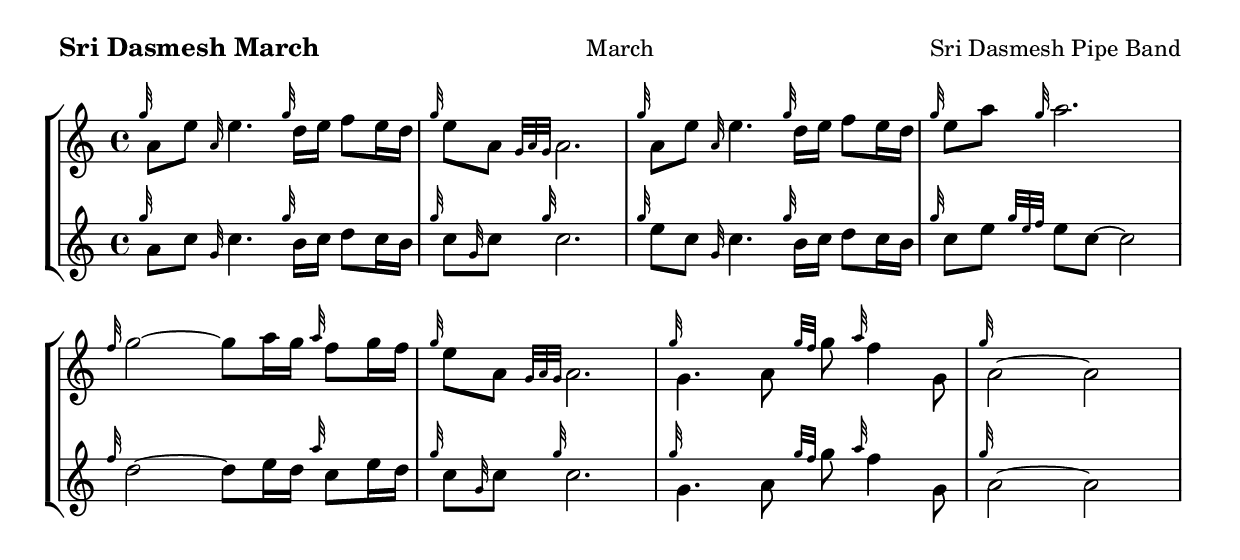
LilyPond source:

\version "2.18.2"

\include "bagpipe.ly"
today = #(strftime "%e %B %Y" (localtime (current-time)))

\paper {
  top-margin = 1\cm

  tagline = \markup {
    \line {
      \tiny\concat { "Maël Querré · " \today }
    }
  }

  scoreTitleMarkup = \markup {
    \fill-line {
      \column {
        \large \bold \fromproperty #'header:title
        \bold \fromproperty #'header:subtitle
      }
      \fromproperty #'header:meter
      \column {
        \fromproperty #'header:composer
        \italic \fromproperty #'header:arranger
        \tiny \fromproperty #'header:date
      }
    }
  }

  markup-system-spacing #'basic-distance = #10
}

\layout {
  indent = 0.0\cm
  \context {
    \Score \remove "Bar_number_engraver"
  }
}


\score {
  {
    \parallelMusic #'(voiceA voiceB) {
      \hideKeySignature
      \time 4/4

      % Melody
      \grg a8 e8 \gra e4. \grg d16 e16 f8 e16 d16 \grg e8 a8 \wbirl a2.
      \grg a8 e8 \gra e4. \grg d16 e16 f8 e16 d16 \grg e8 A8 \grg A2. |

      \hideKeySignature
      % Harmony
      \grg a8 c8 \grG c4. \grg b16 c16 d8 c16 b16 \grg c8 \grG c8 \grg c2.
      \grg e8 c8 \grG c4. \grg b16 c16 d8 c16 b16 \grg c8 e8 \dble e8 c8~ c2 |

      \break

      % Melody
      \grf g2~ g8 A16 g16 \grA f8 g16 f16 \grg e8 a8 \wbirl a2.
      \grg G4. a8 \dblg g8 \grA f4 G8 \grg a2~ a2 |

      % Harmony
      \grf d2~ d8 e16 d16 \grA c8 e16 d16 \grg c8 \grG c8 \grg c2.
      \grg G4. a8 \dblg g8 \grA f4 G8 \grg a2~ a2 |
    }

    \new StaffGroup <<
      \new Staff << \voiceA >>
      \new Staff << \voiceB >>
    >>
  }

  \header {
    title = "Sri Dasmesh March"
    meter = "March"
    composer = "Sri Dasmesh Pipe Band"
  }
  
  %\midi {}
}